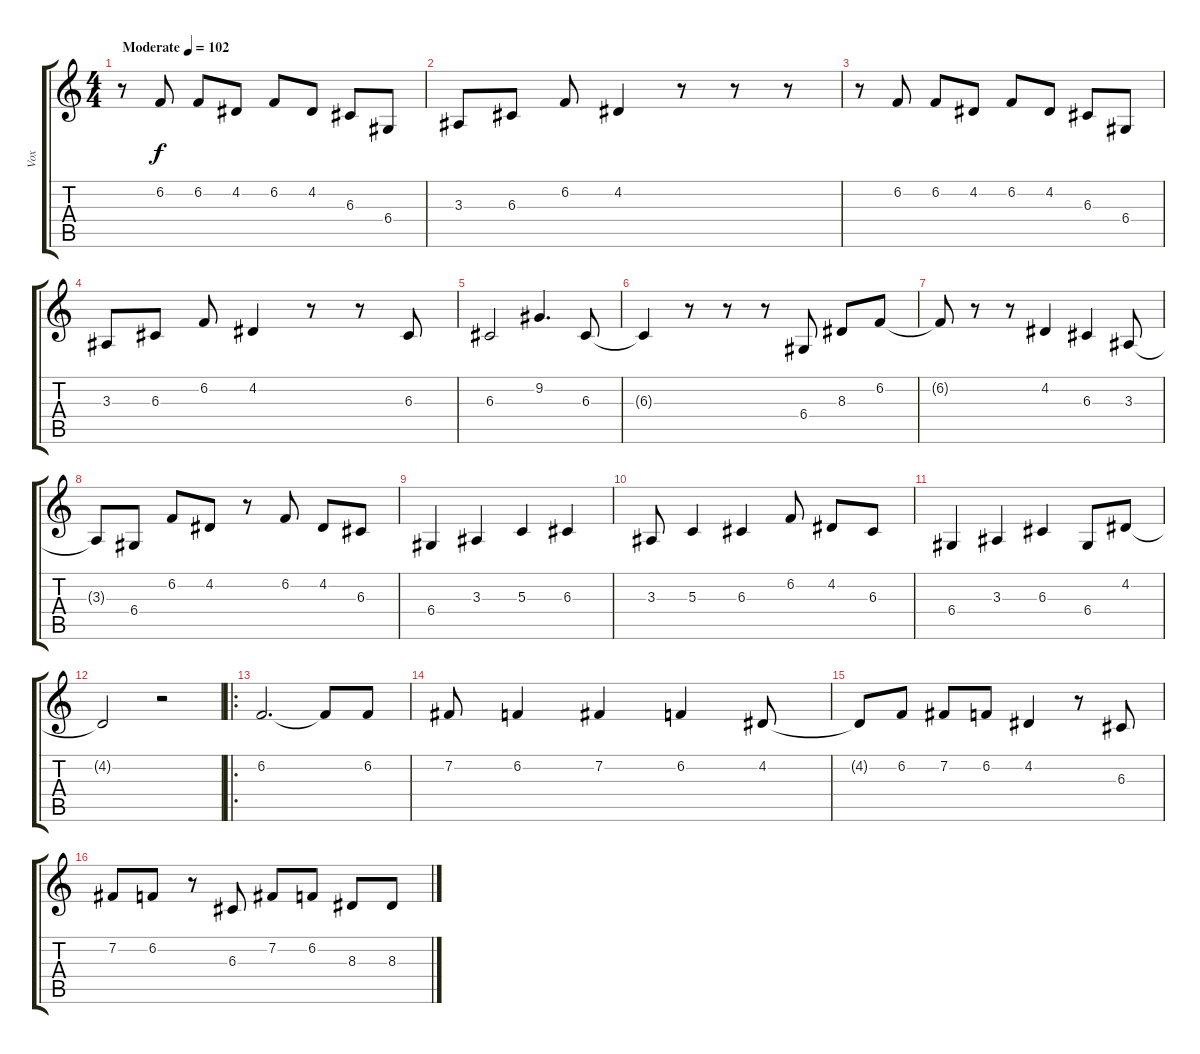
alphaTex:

\track ("Vox" "Vox") {mute instrument lead2sawtooth}
\staff {score tabs}
\tuning (E4 B3 G3 D3 A2 E2) {hide}
\ts (4 4)
\tempo (102 "Moderate")
\clef g2
\ks c
r.8{dy f instrument lead2sawtooth} 6.2.8 6.2.8 4.2.8 6.2.8 4.2.8 6.3.8 6.4.8 |
3.3.8 6.3.8 6.2.8 4.2.4 r.8 r.8 r.8 |
r.8 6.2.8 6.2.8 4.2.8 6.2.8 4.2.8 6.3.8 6.4.8 |
3.3.8 6.3.8 6.2.8 4.2.4 r.8 r.8 6.3.8 |
6.3.2 9.2.4{d} 6.3.8 |
6.3{t}.4 r.8 r.8 r.8 6.4.8 8.3.8 6.2.8 |
6.2{t}.8 r.8 r.8 4.2.4 6.3.4 3.3.8 |
3.3{t}.8 6.4.8 6.2.8 4.2.8 r.8 6.2.8 4.2.8 6.3.8 |
6.4.4 3.3.4 5.3.4 6.3.4 |
3.3.8 5.3.4 6.3.4 6.2.8 4.2.8 6.3.8 |
6.4.4 3.3.4 6.3.4 6.4.8 4.2.8 |
4.2{t}.2 r.2 |
\ro
6.2.2{d} 6.2{t}.8 6.2.8 |
7.2.8 6.2.4 7.2.4 6.2.4 4.2.8 |
4.2{t}.8 6.2.8 7.2.8 6.2.8 4.2.4 r.8 6.3.8 |
7.2.8 6.2.8 r.8 6.3.8 7.2.8 6.2.8 8.3.8 8.3{ss}.8
